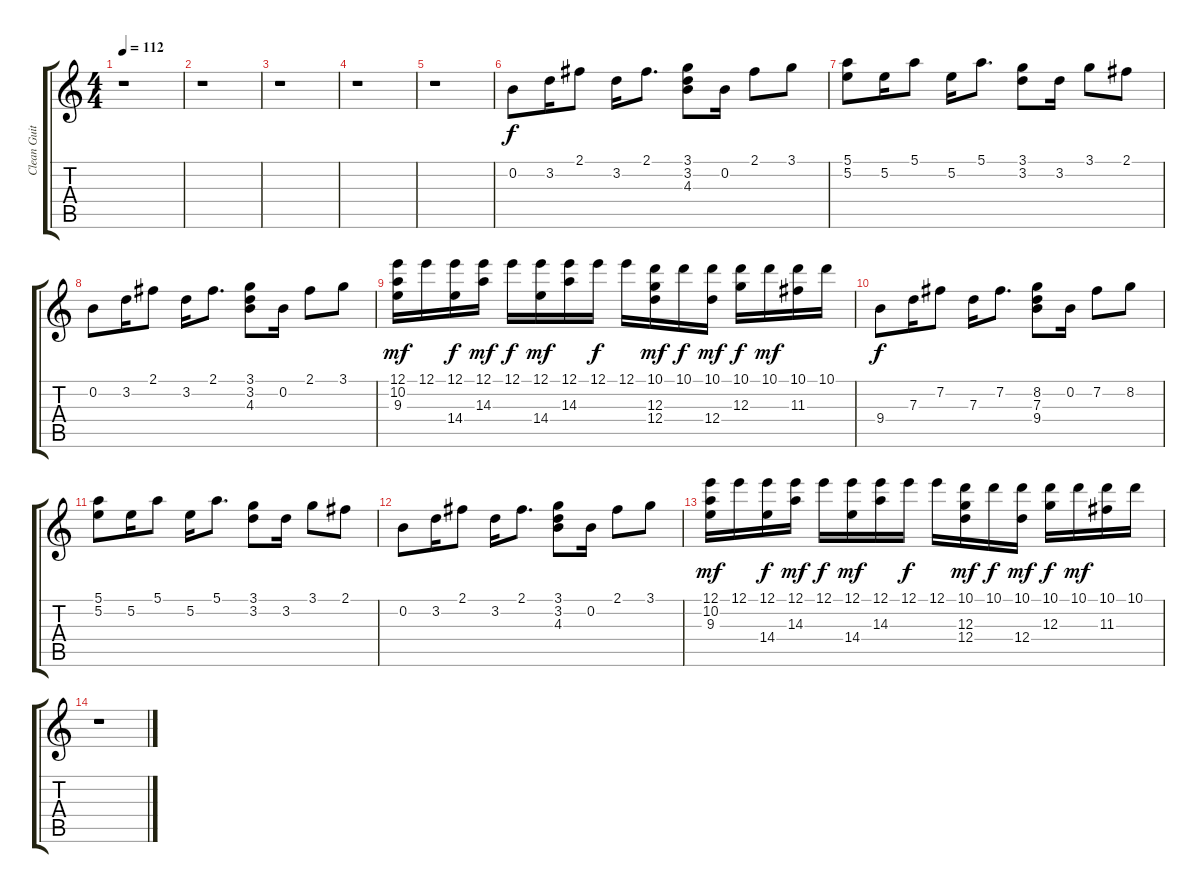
\track ("Clean Guitar" "Clean Guit") {instrument electricguitarclean}
\staff {score tabs}
\tuning (E4 B3 G3 D3 A2 E2) {hide}
\ts (4 4)
\tempo 112
\clef g2
\ks c
r.1{dy mf} |
r.1 |
r.1 |
r.1 |
r.1 |
0.2.8{dy f} 3.2.16 2.1.8 3.2.16 2.1.8{d} (3.1 3.2 4.3).8 0.2.16 2.1.8 3.1.8 |
(5.1 5.2).8 5.2.16 5.1.8 5.2.16 5.1.8{d} (3.1 3.2).8 3.2.16 3.1.8 2.1.8 |
0.2.8 3.2.16 2.1.8 3.2.16 2.1.8{d} (3.1 3.2 4.3).8 0.2.16 2.1.8 3.1.8 |
(12.1 10.2 9.3).16{dy mf} 12.1.16 (12.1 14.4).16{dy f} (12.1 14.3).16{dy mf} 12.1.16{dy f} (12.1 14.4).16{dy mf} (12.1 14.3).16 12.1.16{dy f} 12.1.16 (10.1 12.3 12.4).16{dy mf} 10.1.16{dy f} (10.1 12.4).16{dy mf} (10.1 12.3).16{dy f} 10.1.16{dy mf} (10.1 11.3).16 10.1.16 |
9.4.8{dy f} 7.3.16 7.2.8 7.3.16 7.2.8{d} (8.2 7.3 9.4).8 0.2.16 7.2.8 8.2.8 |
(5.1 5.2).8 5.2.16 5.1.8 5.2.16 5.1.8{d} (3.1 3.2).8 3.2.16 3.1.8 2.1.8 |
0.2.8 3.2.16 2.1.8 3.2.16 2.1.8{d} (3.1 3.2 4.3).8 0.2.16 2.1.8 3.1.8 |
(12.1 10.2 9.3).16{dy mf} 12.1.16 (12.1 14.4).16{dy f} (12.1 14.3).16{dy mf} 12.1.16{dy f} (12.1 14.4).16{dy mf} (12.1 14.3).16 12.1.16{dy f} 12.1.16 (10.1 12.3 12.4).16{dy mf} 10.1.16{dy f} (10.1 12.4).16{dy mf} (10.1 12.3).16{dy f} 10.1.16{dy mf} (10.1 11.3).16 10.1.16 |
r.1
